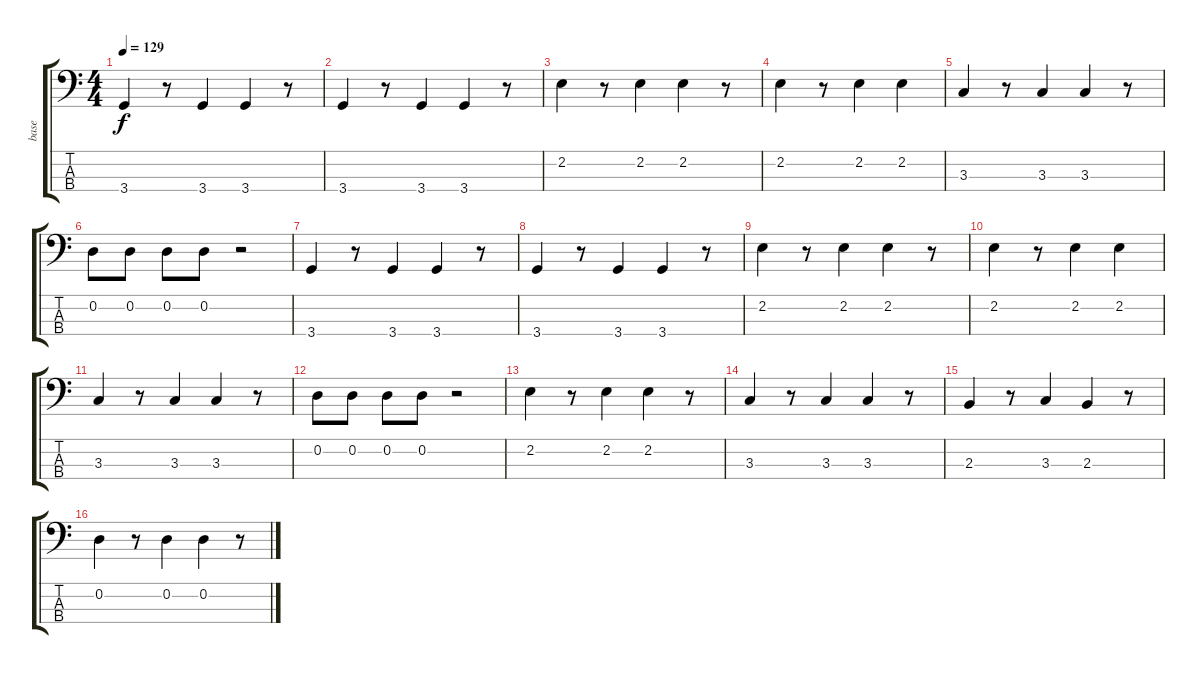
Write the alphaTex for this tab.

\track ("base" "base") {instrument electricbassfinger}
\staff {score tabs}
\tuning (G2 D2 A1 E1) {hide}
\ts (4 4)
\tempo 129
\clef f4
\ks c
3.4.4{dy f} r.8 3.4.4 3.4.4 r.8 |
3.4.4 r.8 3.4.4 3.4.4 r.8 |
2.2.4 r.8 2.2.4 2.2.4 r.8 |
2.2.4 r.8 2.2.4 2.2.4 |
3.3.4 r.8 3.3.4 3.3.4 r.8 |
0.2.8 0.2.8 0.2.8 0.2.8 r.2 |
3.4.4 r.8 3.4.4 3.4.4 r.8 |
3.4.4 r.8 3.4.4 3.4.4 r.8 |
2.2.4 r.8 2.2.4 2.2.4 r.8 |
2.2.4 r.8 2.2.4 2.2.4 |
3.3.4 r.8 3.3.4 3.3.4 r.8 |
0.2.8 0.2.8 0.2.8 0.2.8 r.2 |
2.2.4 r.8 2.2.4 2.2.4 r.8 |
3.3.4 r.8 3.3.4 3.3.4 r.8 |
2.3.4 r.8 3.3.4 2.3.4 r.8 |
0.2.4 r.8 0.2.4 0.2.4 r.8
